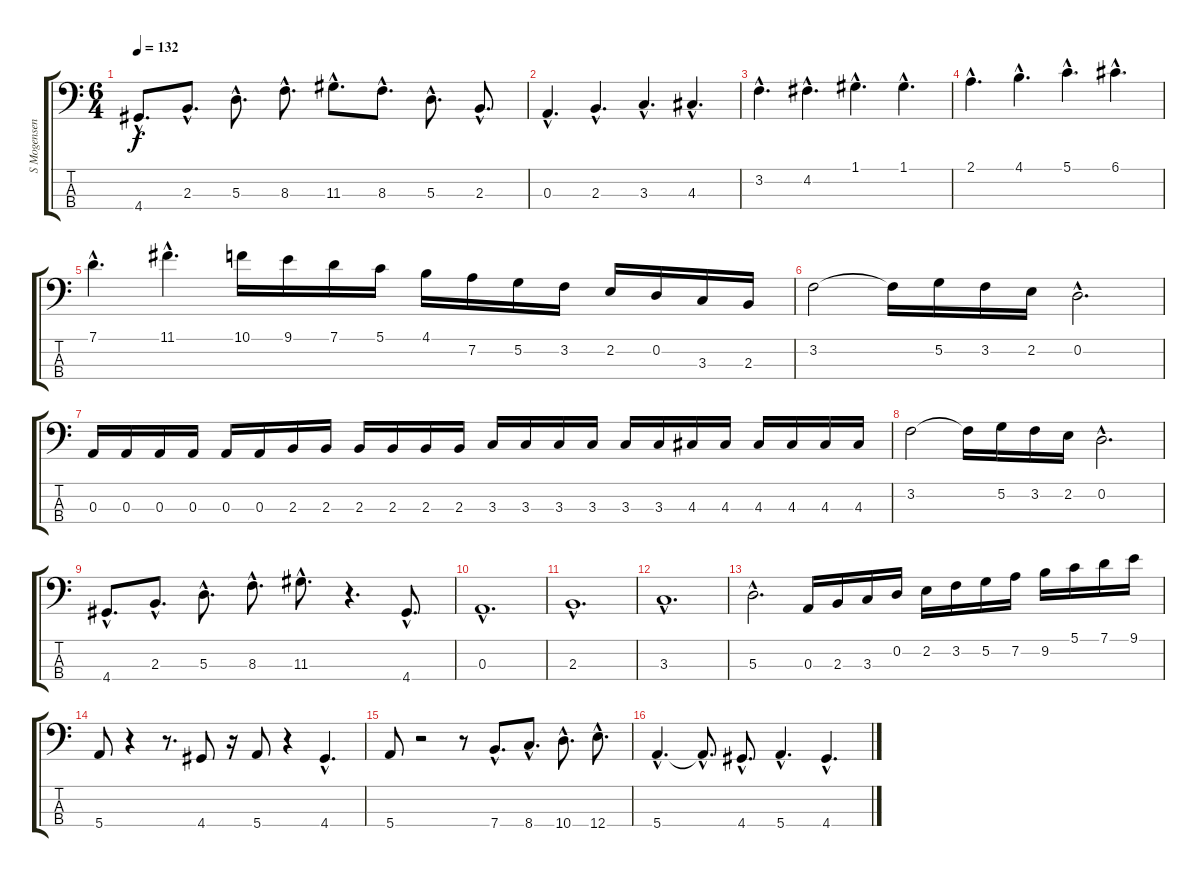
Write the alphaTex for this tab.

\track ("S Mogensen" "S Mogensen") {instrument electricbassfinger}
\staff {score tabs}
\tuning (G2 D2 A1 E1) {hide}
\ts (6 4)
\tempo 132
\clef f4
\ks c
4.4{hac}.8{d dy f} 2.3{hac}.8{d} 5.3{hac}.8{d} 8.3{hac}.8{d} 11.3{hac}.8{d} 8.3{hac}.8{d} 5.3{hac}.8{d} 2.3{hac}.8{d} |
0.3{hac}.4{d} 2.3{hac}.4{d} 3.3{hac}.4{d} 4.3{hac}.4{d} |
3.2{hac}.4{d} 4.2{hac}.4{d} 1.1{hac}.4{d} 1.1{hac}.4{d} |
2.1{hac}.4{d} 4.1{hac}.4{d} 5.1{hac}.4{d} 6.1{hac}.4{d} |
7.1{hac}.4{d} 11.1{hac}.4{d} 10.1.16 9.1.16 7.1.16 5.1.16 4.1.16 7.2.16 5.2.16 3.2.16 2.2.16 0.2.16 3.3.16 2.3.16 |
3.2.2 3.2{t}.16 5.2.16 3.2.16 2.2.16 0.2{hac}.2{d} |
0.3.16 0.3.16 0.3.16 0.3.16 0.3.16 0.3.16 2.3.16 2.3.16 2.3.16 2.3.16 2.3.16 2.3.16 3.3.16 3.3.16 3.3.16 3.3.16 3.3.16 3.3.16 4.3.16 4.3.16 4.3.16 4.3.16 4.3.16 4.3.16 |
3.2.2 3.2{t}.16 5.2.16 3.2.16 2.2.16 0.2{hac}.2{d} |
4.4{hac}.8{d} 2.3{hac}.8{d} 5.3{hac}.8{d} 8.3{hac}.8{d} 11.3{hac}.8{d} r.4{d} 4.4{hac}.8{d} |
0.3{hac}.1{d} |
2.3{hac}.1{d} |
3.3{hac}.1{d} |
5.3{hac}.2{d} 0.3.16 2.3.16 3.3.16 0.2.16 2.2.16 3.2.16 5.2.16 7.2.16 9.2.16 5.1.16 7.1.16 9.1.16 |
5.4.8 r.4 r.8{d} 4.4.8 r.16 5.4.8 r.4 4.4{hac}.4{d} |
5.4.8 r.2 r.8 7.4{hac}.8{d} 8.4{hac}.8{d} 10.4{hac}.8{d} 12.4{hac}.8{d} |
5.4{hac}.4{d} 5.4{hac t}.8{d} 4.4{hac}.8{d} 5.4{hac}.4{d} 4.4{hac}.4{d}
